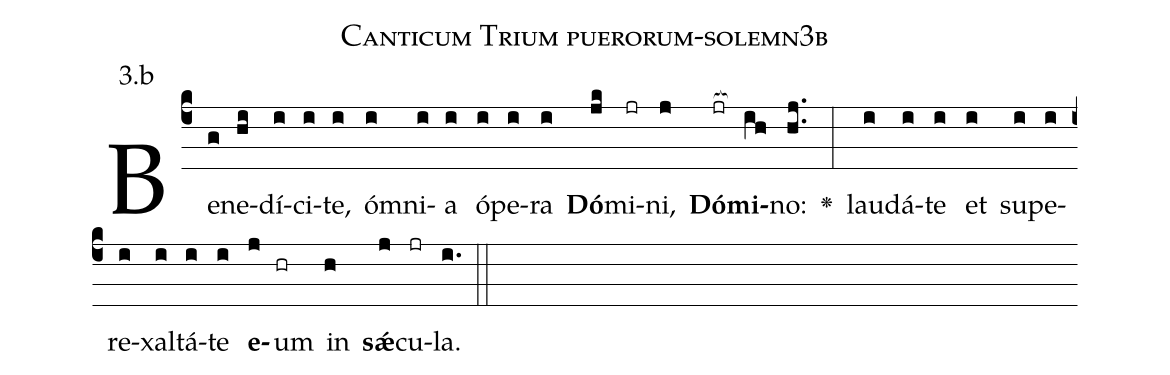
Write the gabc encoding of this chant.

name: Canticum Trium puerorum-solemn3b;
annotation: 3.b;
%%
(c4)Be(g)ne(hi)dí(i)ci(i)te,(i) óm(i)ni(i)a(i) ó(i)pe(i)ra(i) <b>Dó</b>(jk)mi(jr)ni,(j) <b>Dó</b>(jr[ocb:1{])<b>mi</b>(ih[ocb:0}])no:(hj..) <v>\greheightstar</v>(:) lau(i)dá(i)te(i) et(i) su(i)pe(i)re(i)xal(i)tá(i)te(i) <b>e</b>(j)um(hr) in(h) <b>sǽ</b>(j)cu(jr)la.(i.) (::)


%E(i) u(i) o(j) u(h) a(j) e.(i.) (::)
